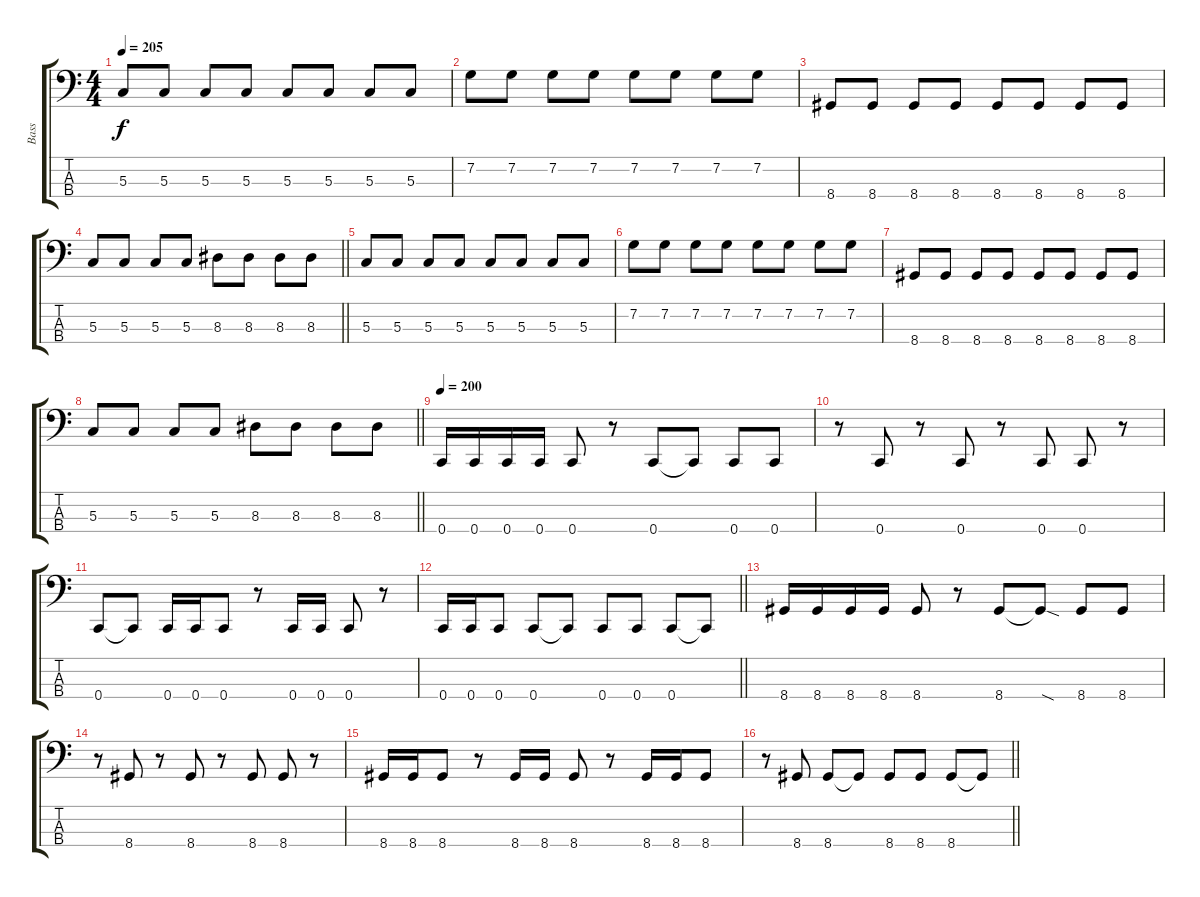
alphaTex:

\track ("Bass" "Bass") {instrument electricbassfinger}
\staff {score tabs}
\tuning (F2 C2 G1 C1) {hide}
\ts (4 4)
\tempo 205
\clef f4
\ks c
5.3.8{dy f} 5.3.8 5.3.8 5.3.8 5.3.8 5.3.8 5.3.8 5.3.8 |
7.2.8 7.2.8 7.2.8 7.2.8 7.2.8 7.2.8 7.2.8 7.2.8 |
8.4.8 8.4.8 8.4.8 8.4.8 8.4.8 8.4.8 8.4.8 8.4.8 |
\barLineRight lightlight
5.3.8 5.3.8 5.3.8 5.3.8 8.3.8 8.3.8 8.3.8 8.3.8 |
5.3.8 5.3.8 5.3.8 5.3.8 5.3.8 5.3.8 5.3.8 5.3.8 |
7.2.8 7.2.8 7.2.8 7.2.8 7.2.8 7.2.8 7.2.8 7.2.8 |
8.4.8 8.4.8 8.4.8 8.4.8 8.4.8 8.4.8 8.4.8 8.4.8 |
\barLineRight lightlight
5.3.8 5.3.8 5.3.8 5.3.8 8.3.8 8.3.8 8.3.8 8.3.8 |
\tempo 200
0.4.16 0.4.16 0.4.16 0.4.16 0.4.8 r.8 0.4.8 0.4{t}.8 0.4.8 0.4.8 |
r.8 0.4.8 r.8 0.4.8 r.8 0.4.8 0.4.8 r.8 |
0.4.8 0.4{t}.8 0.4.16 0.4.16 0.4.8 r.8 0.4.16 0.4.16 0.4.8 r.8 |
\barLineRight lightlight
0.4.16 0.4.16 0.4.8 0.4.8 0.4{t}.8 0.4.8 0.4.8 0.4.8 0.4{t}.8 |
8.4.16 8.4.16 8.4.16 8.4.16 8.4.8 r.8 8.4.8 8.4{sod t}.8 8.4.8 8.4.8 |
r.8 8.4.8 r.8 8.4.8 r.8 8.4.8 8.4.8 r.8 |
8.4.16 8.4.16 8.4.8 r.8 8.4.16 8.4.16 8.4.8 r.8 8.4.16 8.4.16 8.4.8 |
\barLineRight lightlight
r.8 8.4.8 8.4.8 8.4{t}.8 8.4.8 8.4.8 8.4.8 8.4{t}.8
